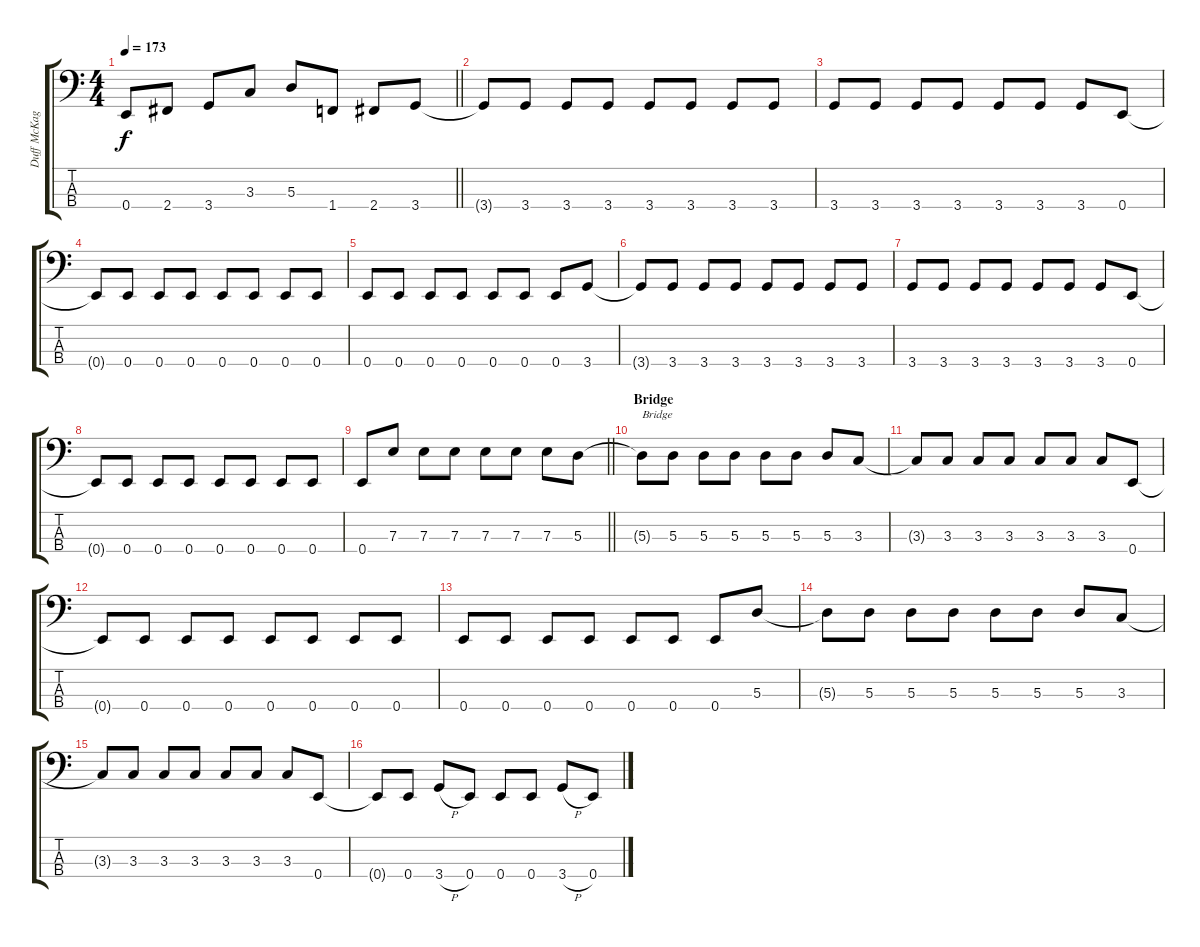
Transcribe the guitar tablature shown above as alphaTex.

\track ("Duff McKagan" "Duff McKag") {instrument electricbassfinger}
\staff {score tabs}
\tuning (G2 D2 A1 E1) {hide}
\ts (4 4)
\tempo 173
\clef f4
\barLineRight lightlight
\ks c
0.4.8{dy f} 2.4.8 3.4.8 3.3.8 5.3.8 1.4.8 2.4.8 3.4.8 |
3.4{t}.8 3.4.8 3.4.8 3.4.8 3.4.8 3.4.8 3.4.8 3.4.8 |
3.4.8 3.4.8 3.4.8 3.4.8 3.4.8 3.4.8 3.4.8 0.4.8 |
0.4{t}.8 0.4.8 0.4.8 0.4.8 0.4.8 0.4.8 0.4.8 0.4.8 |
0.4.8 0.4.8 0.4.8 0.4.8 0.4.8 0.4.8 0.4.8 3.4.8 |
3.4{t}.8 3.4.8 3.4.8 3.4.8 3.4.8 3.4.8 3.4.8 3.4.8 |
3.4.8 3.4.8 3.4.8 3.4.8 3.4.8 3.4.8 3.4.8 0.4.8 |
0.4{t}.8 0.4.8 0.4.8 0.4.8 0.4.8 0.4.8 0.4.8 0.4.8 |
\barLineRight lightlight
0.4.8 7.3.8 7.3.8 7.3.8 7.3.8 7.3.8 7.3.8 5.3.8 |
\section ("" "Bridge")
5.3{t}.8{txt "Bridge"} 5.3.8 5.3.8 5.3.8 5.3.8 5.3.8 5.3.8 3.3.8 |
3.3{t}.8 3.3.8 3.3.8 3.3.8 3.3.8 3.3.8 3.3.8 0.4.8 |
0.4{t}.8 0.4.8 0.4.8 0.4.8 0.4.8 0.4.8 0.4.8 0.4.8 |
0.4.8 0.4.8 0.4.8 0.4.8 0.4.8 0.4.8 0.4.8 5.3.8 |
5.3{t}.8 5.3.8 5.3.8 5.3.8 5.3.8 5.3.8 5.3.8 3.3.8 |
3.3{t}.8 3.3.8 3.3.8 3.3.8 3.3.8 3.3.8 3.3.8 0.4.8 |
0.4{t}.8 0.4.8 3.4{h}.8 0.4.8 0.4.8 0.4.8 3.4{h}.8 0.4.8
